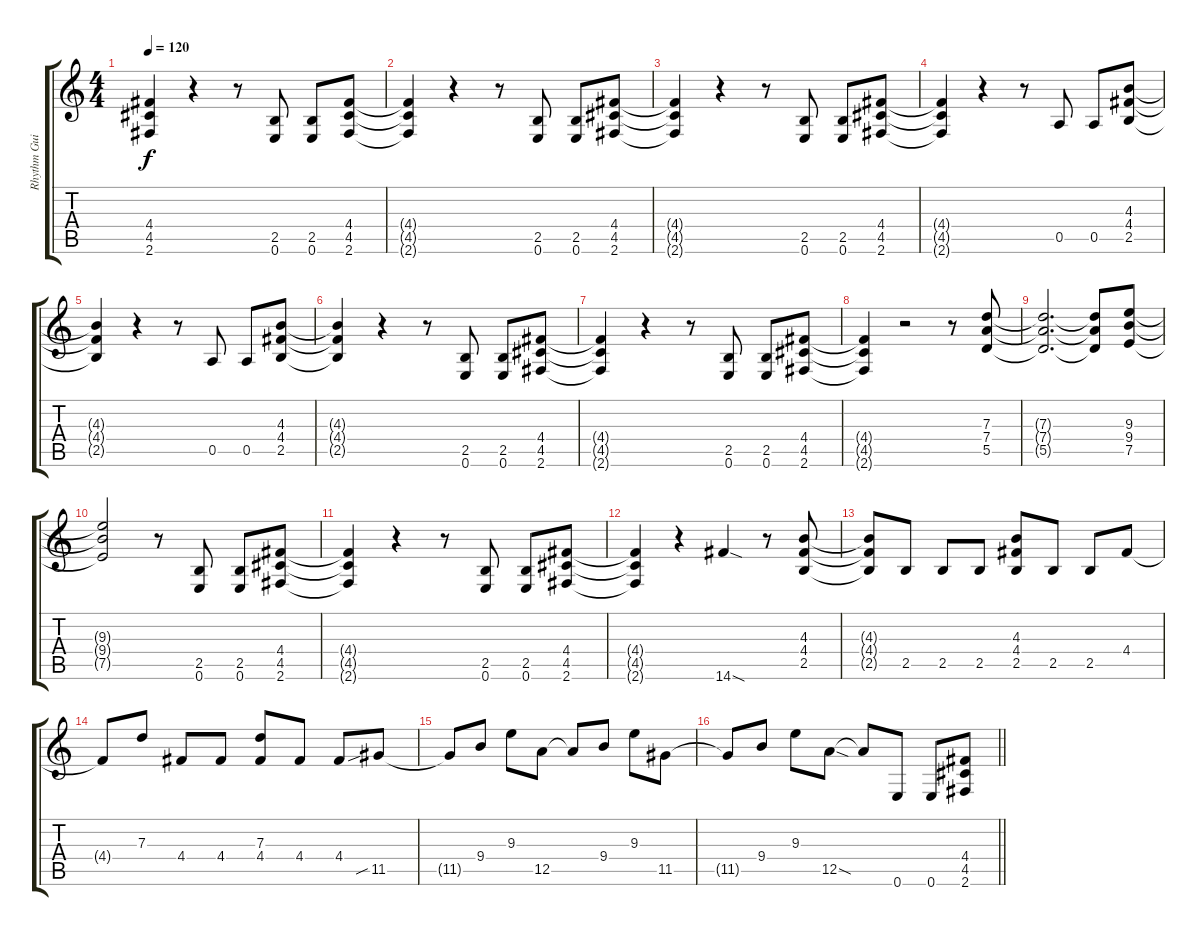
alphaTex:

\track ("Rhythm Guitar" "Rhythm Gui") {instrument overdrivenguitar}
\staff {score tabs}
\tuning (E4 B3 G3 D3 A2 E2) {hide}
\ts (4 4)
\tempo 120
\clef g2
\ks c
(4.4{t} 4.5{t} 2.6{t}).4{dy f} r.4 r.8 (2.5 0.6).8 (2.5 0.6).8 (4.4 4.5 2.6).8 |
(4.4{t} 4.5{t} 2.6{t}).4 r.4 r.8 (2.5 0.6).8 (2.5 0.6).8 (4.4 4.5 2.6).8 |
(4.4{t} 4.5{t} 2.6{t}).4 r.4 r.8 (2.5 0.6).8 (2.5 0.6).8 (4.4 4.5 2.6).8 |
(4.4{t} 4.5{t} 2.6{t}).4 r.4 r.8 0.5.8 0.5.8 (4.3 4.4 2.5).8 |
(4.3{t} 4.4{t} 2.5{t}).4 r.4 r.8 0.5.8 0.5.8 (4.3 4.4 2.5).8 |
(4.3{t} 4.4{t} 2.5{t}).4 r.4 r.8 (2.5 0.6).8 (2.5 0.6).8 (4.4 4.5 2.6).8 |
(4.4{t} 4.5{t} 2.6{t}).4 r.4 r.8 (2.5 0.6).8 (2.5 0.6).8 (4.4 4.5 2.6).8 |
(4.4{t} 4.5{t} 2.6{t}).4 r.2 r.8 (7.3 7.4 5.5).8 |
(7.3{t} 7.4{t} 5.5{t}).2{d} (7.3{t} 7.4{t} 5.5{t}).8 (9.3 9.4 7.5).8 |
(9.3{t} 9.4{t} 7.5{t}).2 r.8 (2.5 0.6).8 (2.5 0.6).8 (4.4 4.5 2.6).8 |
(4.4{t} 4.5{t} 2.6{t}).4 r.4 r.8 (2.5 0.6).8 (2.5 0.6).8 (4.4 4.5 2.6).8 |
(4.4{t} 4.5{t} 2.6{t}).4 r.4 14.6{sod}.4 r.8 (4.3 4.4 2.5).8 |
(4.3{t} 4.4{t} 2.5{t}).8 2.5.8 2.5.8 2.5.8 (4.3 4.4 2.5).8 2.5.8 2.5.8 4.4.8 |
4.4{t}.8 7.3.8 4.4.8 4.4.8 (7.3 4.4).8 4.4.8 4.4.8 11.5{sib}.8 |
11.5{t}.8 9.4.8 9.3.8 12.5.8 12.5{t}.8 9.4.8 9.3.8 11.5.8 |
\barLineRight lightlight
11.5{t}.8 9.4.8 9.3.8 12.5{sod}.8 12.5{t}.8 0.6.8 0.6.8 (4.4 4.5 2.6).8
